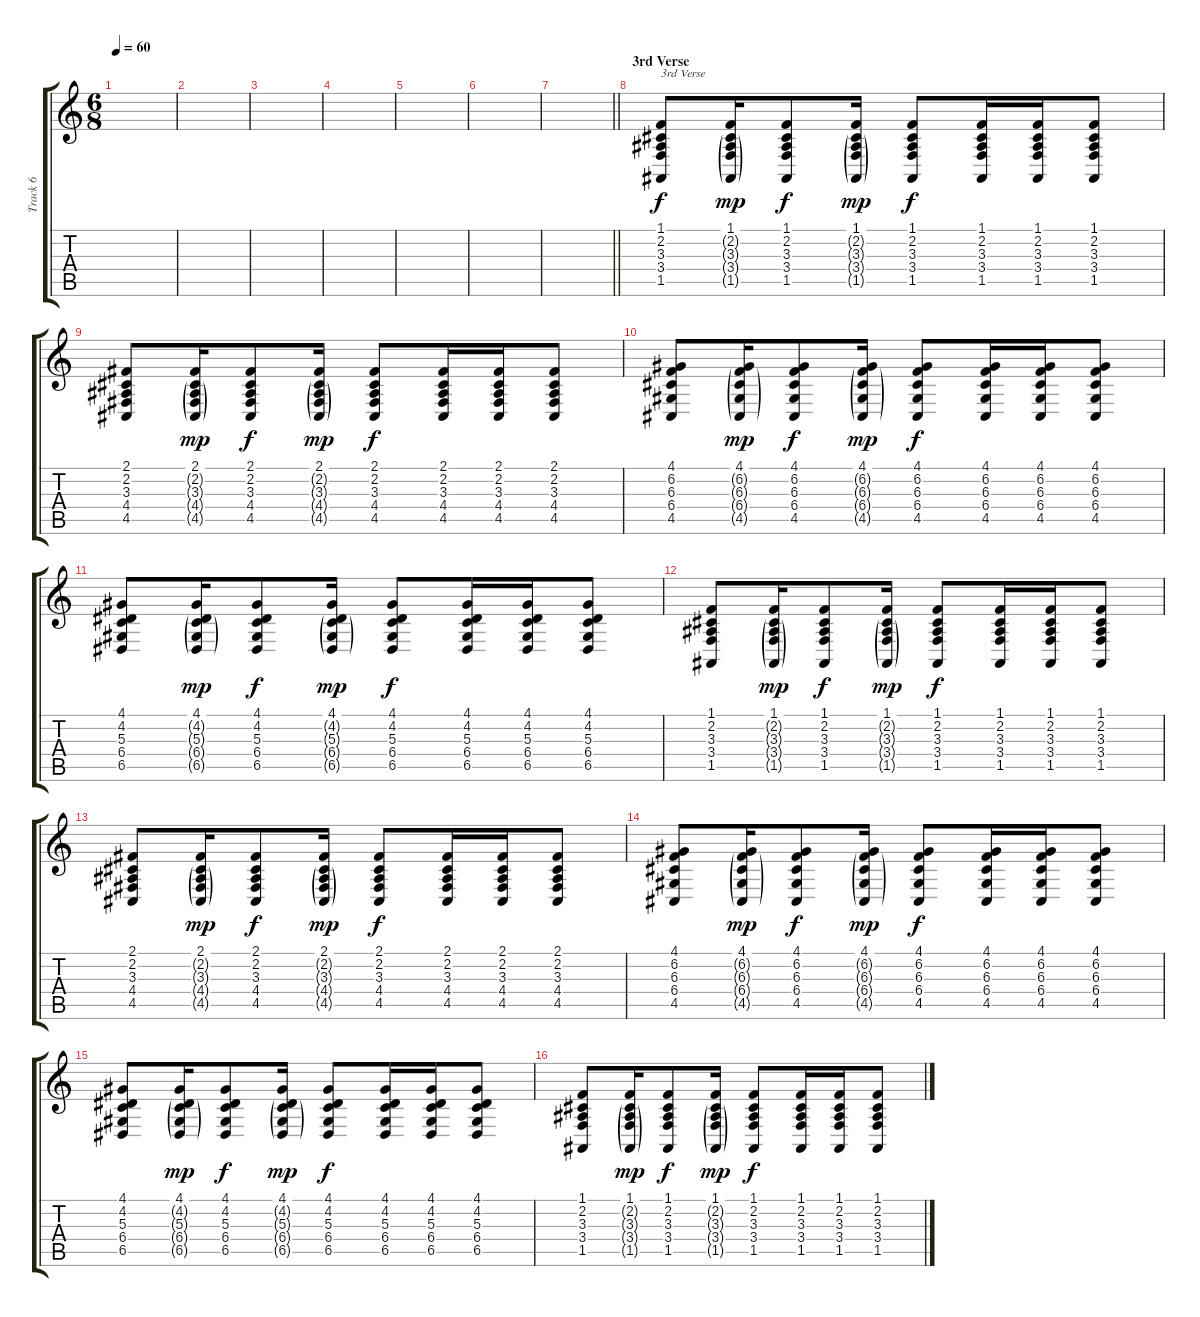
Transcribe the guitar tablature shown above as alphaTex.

\track ("Track 6" "Track 6") {instrument acousticgrandpiano}
\staff {score tabs}
\tuning (E4 B3 G3 D3 A2 D2) {hide}
\ts (6 8)
\tempo 60
\clef g2
\ks c
|
|
|
|
|
|
\barLineRight lightlight
|
\section ("" "3rd Verse")
(1.1 2.2 3.3 3.4 1.5).8{txt "3rd Verse"} (1.1 2.2{g} 3.3{g} 3.4{g} 1.5{g}).16{dy mp} (1.1 2.2 3.3 3.4 1.5).8{dy f} (1.1 2.2{g} 3.3{g} 3.4{g} 1.5{g}).16{dy mp} (1.1 2.2 3.3 3.4 1.5).8{dy f} (1.1 2.2 3.3 3.4 1.5).16 (1.1 2.2 3.3 3.4 1.5).16 (1.1 2.2 3.3 3.4 1.5).8 |
(2.1 2.2 3.3 4.4 4.5).8 (2.1 2.2{g} 3.3{g} 4.4{g} 4.5{g}).16{dy mp} (2.1 2.2 3.3 4.4 4.5).8{dy f} (2.1 2.2{g} 3.3{g} 4.4{g} 4.5{g}).16{dy mp} (2.1 2.2 3.3 4.4 4.5).8{dy f} (2.1 2.2 3.3 4.4 4.5).16 (2.1 2.2 3.3 4.4 4.5).16 (2.1 2.2 3.3 4.4 4.5).8 |
(4.1 6.2 6.3 6.4 4.5).8 (4.1 6.2{g} 6.3{g} 6.4{g} 4.5{g}).16{dy mp} (4.1 6.2 6.3 6.4 4.5).8{dy f} (4.1 6.2{g} 6.3{g} 6.4{g} 4.5{g}).16{dy mp} (4.1 6.2 6.3 6.4 4.5).8{dy f} (4.1 6.2 6.3 6.4 4.5).16 (4.1 6.2 6.3 6.4 4.5).16 (4.1 6.2 6.3 6.4 4.5).8 |
(4.1 4.2 5.3 6.4 6.5).8 (4.1 4.2{g} 5.3{g} 6.4{g} 6.5{g}).16{dy mp} (4.1 4.2 5.3 6.4 6.5).8{dy f} (4.1 4.2{g} 5.3{g} 6.4{g} 6.5{g}).16{dy mp} (4.1 4.2 5.3 6.4 6.5).8{dy f} (4.1 4.2 5.3 6.4 6.5).16 (4.1 4.2 5.3 6.4 6.5).16 (4.1 4.2 5.3 6.4 6.5).8 |
(1.1 2.2 3.3 3.4 1.5).8 (1.1 2.2{g} 3.3{g} 3.4{g} 1.5{g}).16{dy mp} (1.1 2.2 3.3 3.4 1.5).8{dy f} (1.1 2.2{g} 3.3{g} 3.4{g} 1.5{g}).16{dy mp} (1.1 2.2 3.3 3.4 1.5).8{dy f} (1.1 2.2 3.3 3.4 1.5).16 (1.1 2.2 3.3 3.4 1.5).16 (1.1 2.2 3.3 3.4 1.5).8 |
(2.1 2.2 3.3 4.4 4.5).8 (2.1 2.2{g} 3.3{g} 4.4{g} 4.5{g}).16{dy mp} (2.1 2.2 3.3 4.4 4.5).8{dy f} (2.1 2.2{g} 3.3{g} 4.4{g} 4.5{g}).16{dy mp} (2.1 2.2 3.3 4.4 4.5).8{dy f} (2.1 2.2 3.3 4.4 4.5).16 (2.1 2.2 3.3 4.4 4.5).16 (2.1 2.2 3.3 4.4 4.5).8 |
(4.1 6.2 6.3 6.4 4.5).8 (4.1 6.2{g} 6.3{g} 6.4{g} 4.5{g}).16{dy mp} (4.1 6.2 6.3 6.4 4.5).8{dy f} (4.1 6.2{g} 6.3{g} 6.4{g} 4.5{g}).16{dy mp} (4.1 6.2 6.3 6.4 4.5).8{dy f} (4.1 6.2 6.3 6.4 4.5).16 (4.1 6.2 6.3 6.4 4.5).16 (4.1 6.2 6.3 6.4 4.5).8 |
(4.1 4.2 5.3 6.4 6.5).8 (4.1 4.2{g} 5.3{g} 6.4{g} 6.5{g}).16{dy mp} (4.1 4.2 5.3 6.4 6.5).8{dy f} (4.1 4.2{g} 5.3{g} 6.4{g} 6.5{g}).16{dy mp} (4.1 4.2 5.3 6.4 6.5).8{dy f} (4.1 4.2 5.3 6.4 6.5).16 (4.1 4.2 5.3 6.4 6.5).16 (4.1 4.2 5.3 6.4 6.5).8 |
(1.1 2.2 3.3 3.4 1.5).8 (1.1 2.2{g} 3.3{g} 3.4{g} 1.5{g}).16{dy mp} (1.1 2.2 3.3 3.4 1.5).8{dy f} (1.1 2.2{g} 3.3{g} 3.4{g} 1.5{g}).16{dy mp} (1.1 2.2 3.3 3.4 1.5).8{dy f} (1.1 2.2 3.3 3.4 1.5).16 (1.1 2.2 3.3 3.4 1.5).16 (1.1 2.2 3.3 3.4 1.5).8
